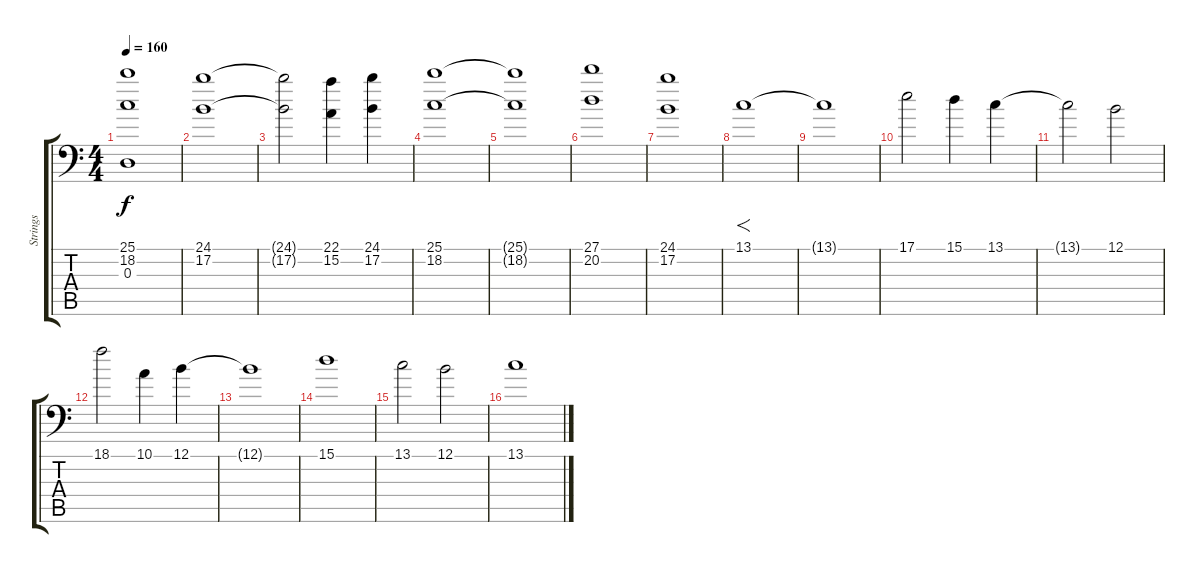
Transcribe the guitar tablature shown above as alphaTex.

\track ("Strings" "Strings") {instrument stringensemble1}
\staff {score tabs}
\tuning (B3 Gb3 D3 A2 E2 A1) {hide}
\ts (4 4)
\tempo 160
\clef f4
\ks c
(25.1{t} 18.2{t} 0.3).1{dy f} |
(24.1 17.2).1 |
(24.1{t} 17.2{t}).2 (22.1 15.2).4 (24.1 17.2).4 |
(25.1 18.2).1 |
(25.1{t} 18.2{t}).1 |
(27.1 20.2).1 |
(24.1 17.2).1 |
13.1.1{f instrument viola} |
13.1{t}.1 |
17.1.2 15.1.4 13.1.4 |
13.1{t}.2 12.1.2 |
18.1.2 10.1.4 12.1.4 |
12.1{t}.1 |
15.1.1 |
13.1.2 12.1.2 |
13.1.1
